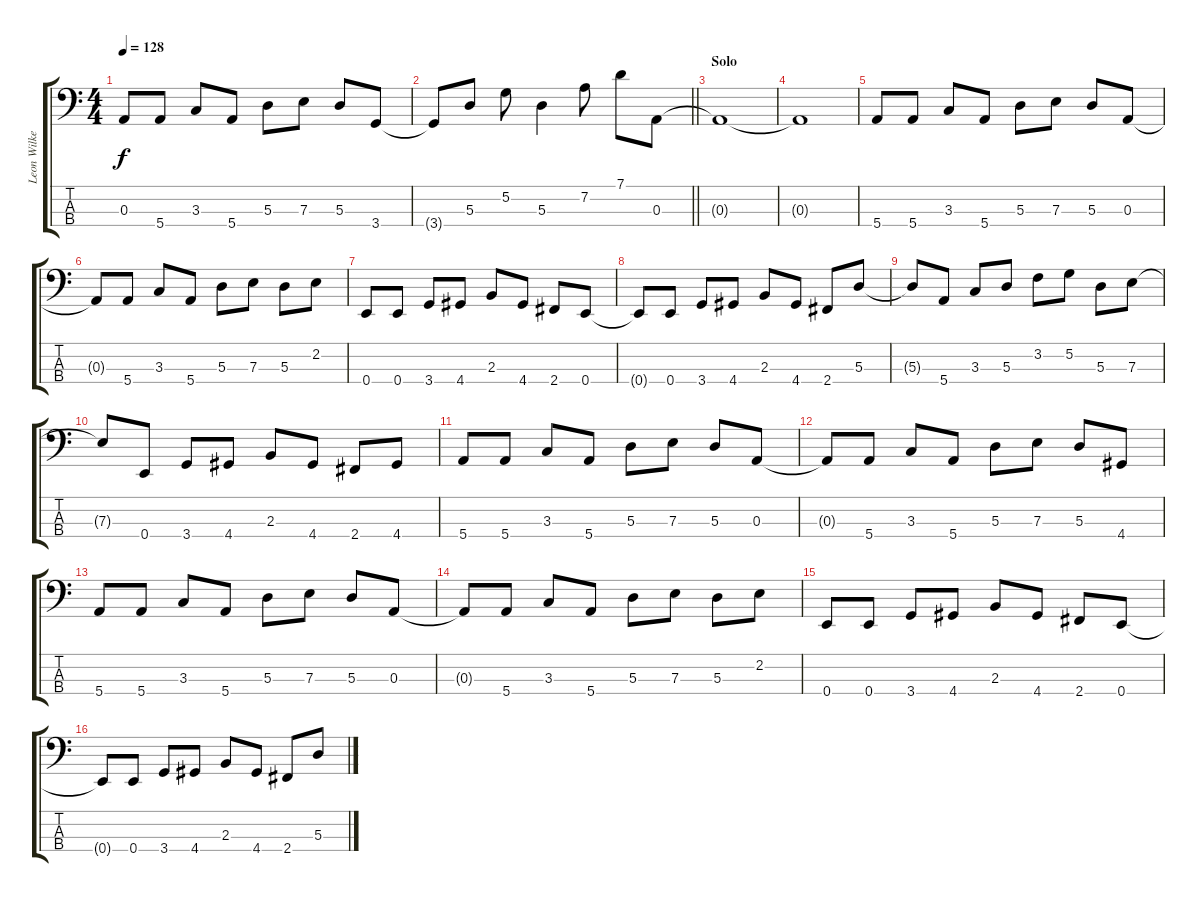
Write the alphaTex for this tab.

\track ("Leon Wilkeson (Bass Guitar)" "Leon Wilke") {instrument electricbasspick}
\staff {score tabs}
\tuning (G2 D2 A1 E1) {hide}
\ts (4 4)
\tempo 128
\clef f4
\ks c
0.3{t}.8{dy f} 5.4.8 3.3.8 5.4.8 5.3.8 7.3.8 5.3.8 3.4.8 |
\barLineRight lightlight
3.4{t}.8 5.3.8 5.2.8 5.3.4 7.2.8 7.1.8 0.3.8 |
\section ("" "Solo")
0.3{t}.1 |
0.3{t}.1 |
5.4.8 5.4.8 3.3.8 5.4.8 5.3.8 7.3.8 5.3.8 0.3.8 |
0.3{t}.8 5.4.8 3.3.8 5.4.8 5.3.8 7.3.8 5.3.8 2.2.8 |
0.4.8 0.4.8 3.4.8 4.4.8 2.3.8 4.4.8 2.4.8 0.4.8 |
0.4{t}.8 0.4.8 3.4.8 4.4.8 2.3.8 4.4.8 2.4.8 5.3.8 |
5.3{t}.8 5.4.8 3.3.8 5.3.8 3.2.8 5.2.8 5.3.8 7.3.8 |
7.3{t}.8 0.4.8 3.4.8 4.4.8 2.3.8 4.4.8 2.4.8 4.4.8 |
5.4.8 5.4.8 3.3.8 5.4.8 5.3.8 7.3.8 5.3.8 0.3.8 |
0.3{t}.8 5.4.8 3.3.8 5.4.8 5.3.8 7.3.8 5.3.8 4.4.8 |
5.4.8 5.4.8 3.3.8 5.4.8 5.3.8 7.3.8 5.3.8 0.3.8 |
0.3{t}.8 5.4.8 3.3.8 5.4.8 5.3.8 7.3.8 5.3.8 2.2.8 |
0.4.8 0.4.8 3.4.8 4.4.8 2.3.8 4.4.8 2.4.8 0.4.8 |
0.4{t}.8 0.4.8 3.4.8 4.4.8 2.3.8 4.4.8 2.4.8 5.3.8
